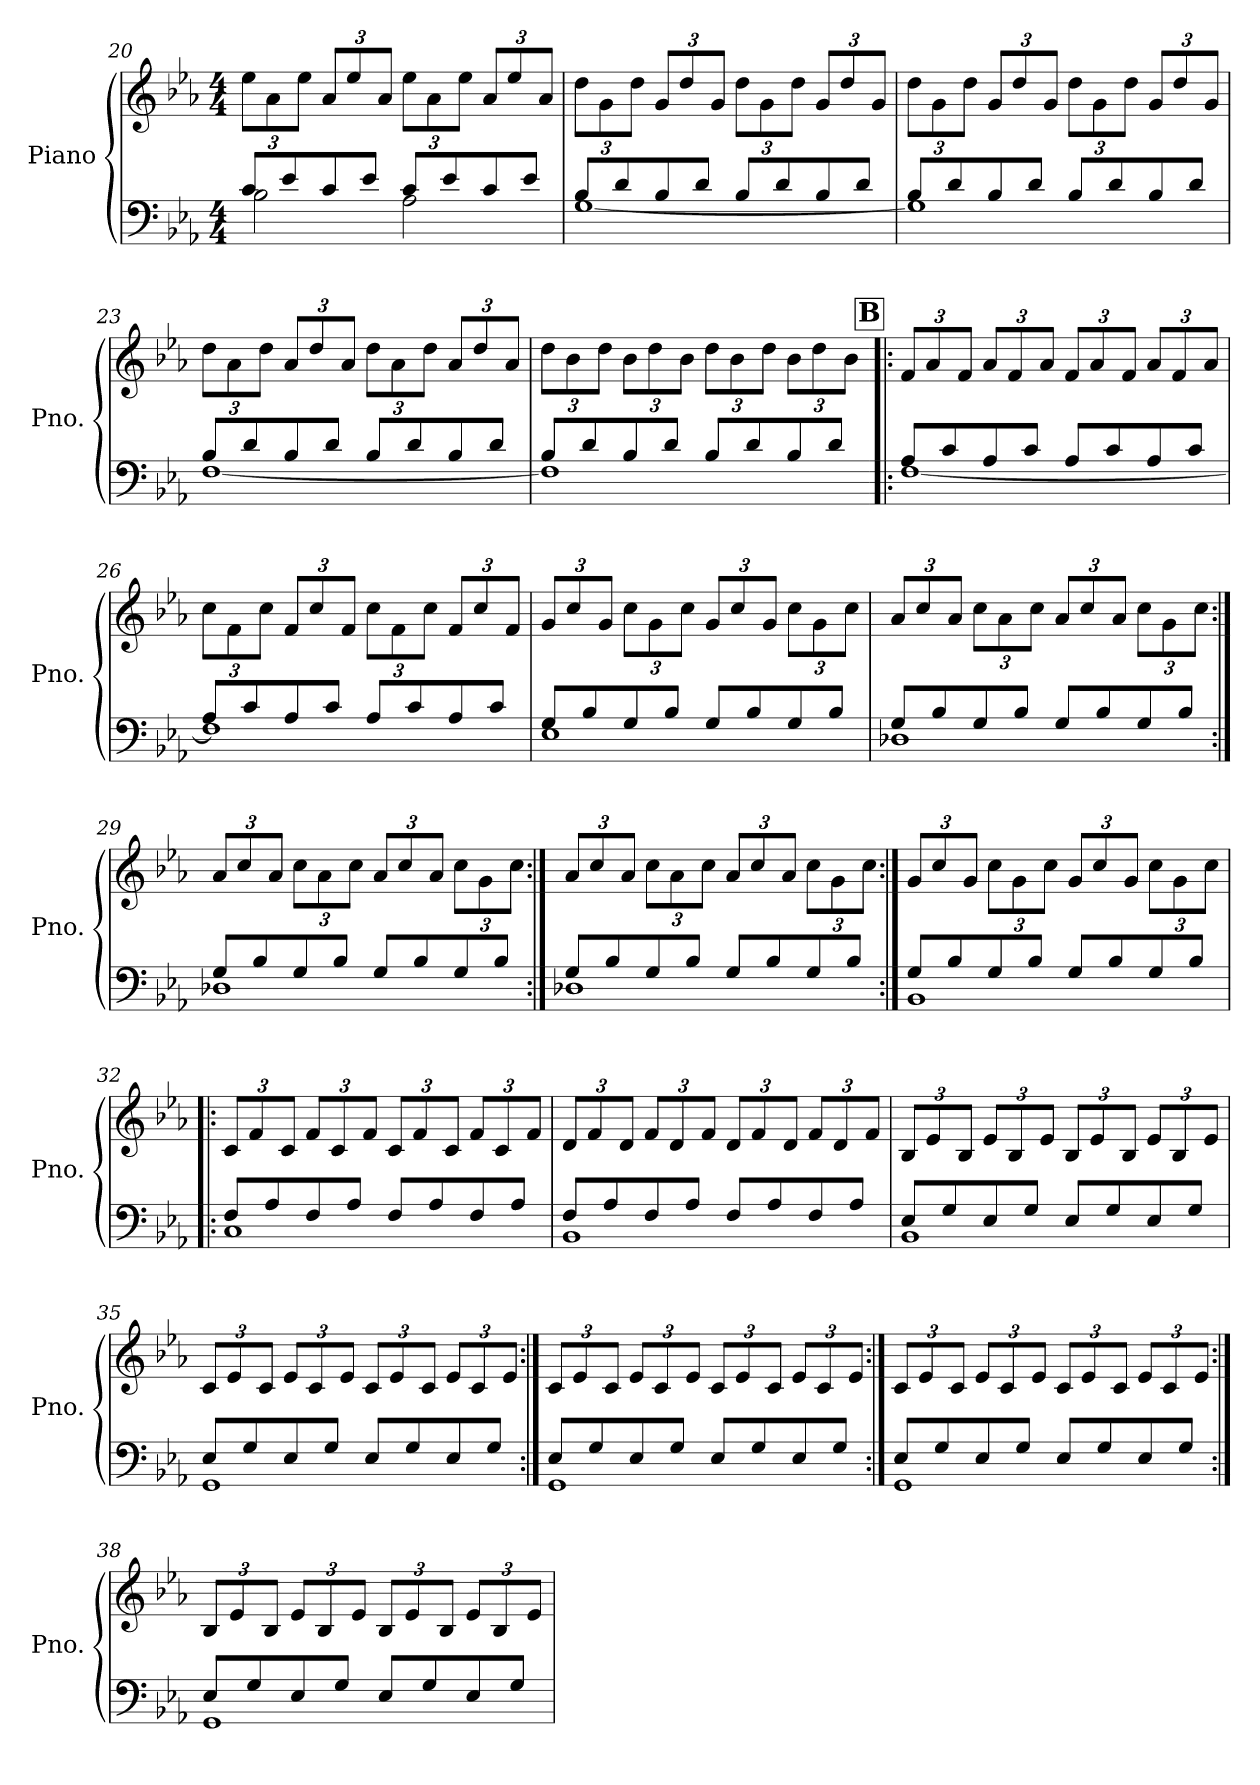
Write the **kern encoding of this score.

**kern	**kern
*part1	*part1
*staff2	*staff1
*I"Piano	*
*I'Pno.	*
*clefF4	*clefG2
*k[b-e-a-]	*k[b-e-a-]
*E-:	*E-:
*M4/4	*M4/4
=20	=20
*^	*
*	*	*Xbrackettup
8c/L	2B-\	12ee-\L
.	.	12a-\
8e-/	.	.
.	.	12ee-\J
8c/	.	12a-/L
.	.	12ee-/
8e-/J	.	.
.	.	12a-/J
8c/L	2A-\	12ee-\L
.	.	12a-\
8e-/	.	.
.	.	12ee-\J
8c/	.	12a-/L
.	.	12ee-/
8e-/J	.	.
.	.	12a-/J
!!LO:LB:g=z
=21	=21	=21
8B-/L	[<1G	12dd\L
.	.	12g\
8d/	.	.
.	.	12dd\J
8B-/	.	12g/L
.	.	12dd/
8d/J	.	.
.	.	12g/J
8B-/L	.	12dd\L
.	.	12g\
8d/	.	.
.	.	12dd\J
8B-/	.	12g/L
.	.	12dd/
8d/J	.	.
.	.	12g/J
=22	=22	=22
8B-/L	1G]	12dd\L
.	.	12g\
8d/	.	.
.	.	12dd\J
8B-/	.	12g/L
.	.	12dd/
8d/J	.	.
.	.	12g/J
8B-/L	.	12dd\L
.	.	12g\
8d/	.	.
.	.	12dd\J
8B-/	.	12g/L
.	.	12dd/
8d/J	.	.
.	.	12g/J
!!LO:LB:g=z
=23	=23	=23
8B-/L	[<1F	12dd\L
.	.	12a-\
8d/	.	.
.	.	12dd\J
8B-/	.	12a-/L
.	.	12dd/
8d/J	.	.
.	.	12a-/J
8B-/L	.	12dd\L
.	.	12a-\
8d/	.	.
.	.	12dd\J
8B-/	.	12a-/L
.	.	12dd/
8d/J	.	.
.	.	12a-/J
=24	=24	=24
8B-/L	1F]	12dd\L
.	.	12b-\
8d/	.	.
.	.	12dd\J
8B-/	.	12b-\L
.	.	12dd\
8d/J	.	.
.	.	12b-\J
8B-/L	.	12dd\L
.	.	12b-\
8d/	.	.
.	.	12dd\J
8B-/	.	12b-\L
.	.	12dd\
8d/J	.	.
.	.	12b-\J
!!LO:LB:g=z
!!LO:REH:place=s1:a:t=B
=25!|:	=25!|:	=25!|:
8A-/L	[<1F	12f/L
.	.	12a-/
8c/	.	.
.	.	12f/J
8A-/	.	12a-/L
.	.	12f/
8c/J	.	.
.	.	12a-/J
8A-/L	.	12f/L
.	.	12a-/
8c/	.	.
.	.	12f/J
8A-/	.	12a-/L
.	.	12f/
8c/J	.	.
.	.	12a-/J
=26	=26	=26
8A-/L	1F]	12cc\L
.	.	12f\
8c/	.	.
.	.	12cc\J
8A-/	.	12f/L
.	.	12cc/
8c/J	.	.
.	.	12f/J
8A-/L	.	12cc\L
.	.	12f\
8c/	.	.
.	.	12cc\J
8A-/	.	12f/L
.	.	12cc/
8c/J	.	.
.	.	12f/J
!!LO:LB:g=z
=27	=27	=27
8G/L	1E-	12g/L
.	.	12cc/
8B-/	.	.
.	.	12g/J
8G/	.	12cc\L
.	.	12g\
8B-/J	.	.
.	.	12cc\J
8G/L	.	12g/L
.	.	12cc/
8B-/	.	.
.	.	12g/J
8G/	.	12cc\L
.	.	12g\
8B-/J	.	.
.	.	12cc\J
=28	=28	=28
8G/L	1D-X	12a-/L
.	.	12cc/
8B-/	.	.
.	.	12a-/J
8G/	.	12cc\L
.	.	12a-\
8B-/J	.	.
.	.	12cc\J
8G/L	.	12a-/L
.	.	12cc/
8B-/	.	.
.	.	12a-/J
8G/	.	12cc\L
.	.	12g\
8B-/J	.	.
.	.	12cc\J
!!LO:PB:g=z
=29:|!	=29:|!	=29:|!
8G/L	1D-X	12a-/L
.	.	12cc/
8B-/	.	.
.	.	12a-/J
8G/	.	12cc\L
.	.	12a-\
8B-/J	.	.
.	.	12cc\J
8G/L	.	12a-/L
.	.	12cc/
8B-/	.	.
.	.	12a-/J
8G/	.	12cc\L
.	.	12g\
8B-/J	.	.
.	.	12cc\J
=30:|!	=30:|!	=30:|!
8G/L	1D-X	12a-/L
.	.	12cc/
8B-/	.	.
.	.	12a-/J
8G/	.	12cc\L
.	.	12a-\
8B-/J	.	.
.	.	12cc\J
8G/L	.	12a-/L
.	.	12cc/
8B-/	.	.
.	.	12a-/J
8G/	.	12cc\L
.	.	12g\
8B-/J	.	.
.	.	12cc\J
!!LO:LB:g=z
=31:|!	=31:|!	=31:|!
8G/L	1BB-	12g/L
.	.	12cc/
8B-/	.	.
.	.	12g/J
8G/	.	12cc\L
.	.	12g\
8B-/J	.	.
.	.	12cc\J
8G/L	.	12g/L
.	.	12cc/
8B-/	.	.
.	.	12g/J
8G/	.	12cc\L
.	.	12g\
8B-/J	.	.
.	.	12cc\J
=32!|:	=32!|:	=32!|:
8F/L	1C	12c/L
.	.	12f/
8A-/	.	.
.	.	12c/J
8F/	.	12f/L
.	.	12c/
8A-/J	.	.
.	.	12f/J
8F/L	.	12c/L
.	.	12f/
8A-/	.	.
.	.	12c/J
8F/	.	12f/L
.	.	12c/
8A-/J	.	.
.	.	12f/J
!!LO:LB:g=z
=33	=33	=33
8F/L	1BB-	12d/L
.	.	12f/
8A-/	.	.
.	.	12d/J
8F/	.	12f/L
.	.	12d/
8A-/J	.	.
.	.	12f/J
8F/L	.	12d/L
.	.	12f/
8A-/	.	.
.	.	12d/J
8F/	.	12f/L
.	.	12d/
8A-/J	.	.
.	.	12f/J
=34	=34	=34
8E-/L	1BB-	12B-/L
.	.	12e-/
8G/	.	.
.	.	12B-/J
8E-/	.	12e-/L
.	.	12B-/
8G/J	.	.
.	.	12e-/J
8E-/L	.	12B-/L
.	.	12e-/
8G/	.	.
.	.	12B-/J
8E-/	.	12e-/L
.	.	12B-/
8G/J	.	.
.	.	12e-/J
!!LO:LB:g=z
=35	=35	=35
8E-/L	1GG	12c/L
.	.	12e-/
8G/	.	.
.	.	12c/J
8E-/	.	12e-/L
.	.	12c/
8G/J	.	.
.	.	12e-/J
8E-/L	.	12c/L
.	.	12e-/
8G/	.	.
.	.	12c/J
8E-/	.	12e-/L
.	.	12c/
8G/J	.	.
.	.	12e-/J
=36:|!	=36:|!	=36:|!
8E-/L	1GG	12c/L
.	.	12e-/
8G/	.	.
.	.	12c/J
8E-/	.	12e-/L
.	.	12c/
8G/J	.	.
.	.	12e-/J
8E-/L	.	12c/L
.	.	12e-/
8G/	.	.
.	.	12c/J
8E-/	.	12e-/L
.	.	12c/
8G/J	.	.
.	.	12e-/J
!!LO:LB:g=z
=37:|!	=37:|!	=37:|!
8E-/L	1GG	12c/L
.	.	12e-/
8G/	.	.
.	.	12c/J
8E-/	.	12e-/L
.	.	12c/
8G/J	.	.
.	.	12e-/J
8E-/L	.	12c/L
.	.	12e-/
8G/	.	.
.	.	12c/J
8E-/	.	12e-/L
.	.	12c/
8G/J	.	.
.	.	12e-/J
=38:|!	=38:|!	=38:|!
8E-/L	1GG	12B-/L
.	.	12e-/
8G/	.	.
.	.	12B-/J
8E-/	.	12e-/L
.	.	12B-/
8G/J	.	.
.	.	12e-/J
8E-/L	.	12B-/L
.	.	12e-/
8G/	.	.
.	.	12B-/J
8E-/	.	12e-/L
.	.	12B-/
8G/J	.	.
.	.	12e-/J
*v	*v	*
=	=
*-	*-
